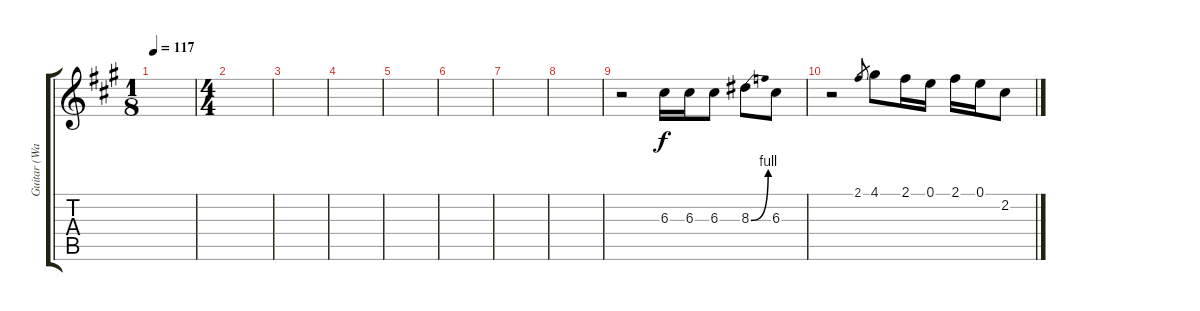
\track ("Guitar (Wah Wah)" "Guitar (Wa") {instrument distortionguitar}
\staff {score tabs}
\tuning (E4 B3 G3 D3 A2 E2) {hide}
\ts (1 8)
\tempo 117
\clef g2
\ks a
|
\ts (4 4)
|
|
|
|
|
|
|
r.2 6.3.16 6.3.16 6.3.8 8.3{be (bend 0 0 60 4)}.8 6.3.8 |
r.2 2.1.8{gr} 4.1.8 2.1.16 0.1.16 2.1.16 0.1.16 2.2.8
